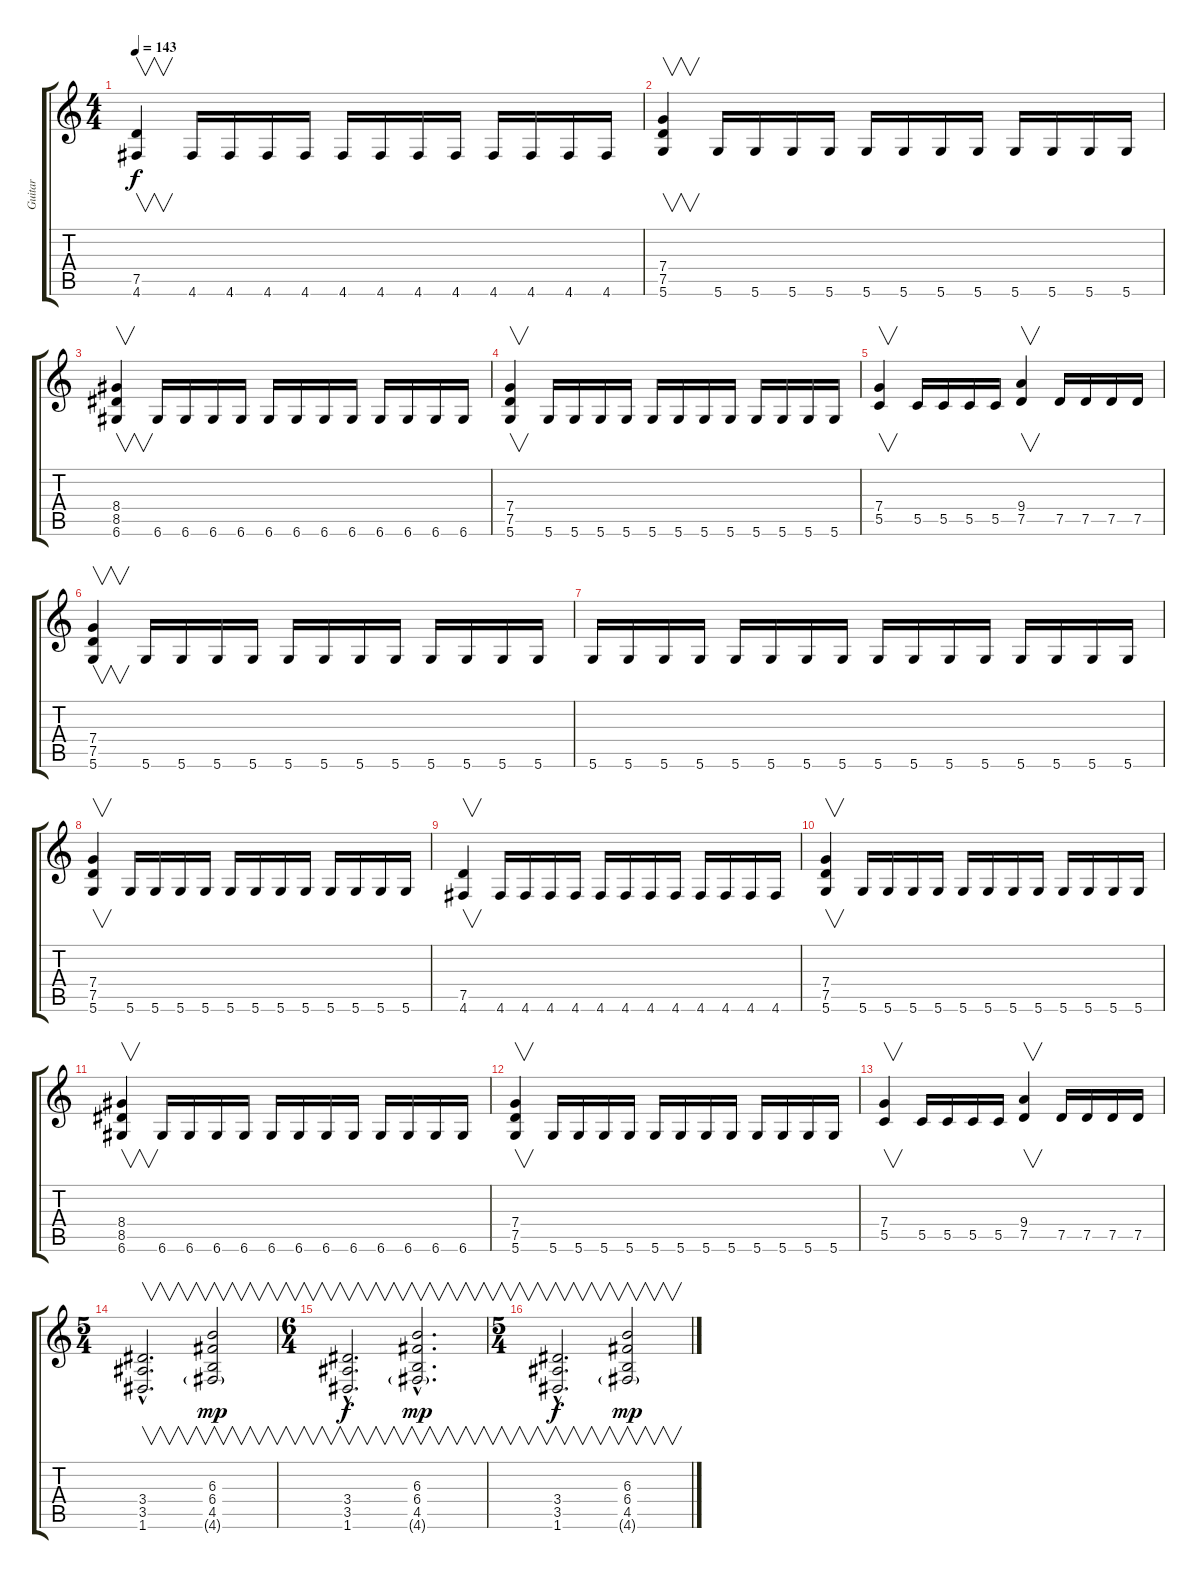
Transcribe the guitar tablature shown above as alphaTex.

\track ("Guitar" "Guitar") {instrument distortionguitar}
\staff {score tabs}
\tuning (D4 A3 F3 C3 G2 D2) {hide}
\ts (4 4)
\tempo 143
\clef g2
\ks c
(7.5 4.6).4{v dy f} 4.6.16 4.6.16 4.6.16 4.6.16 4.6.16 4.6.16 4.6.16 4.6.16 4.6.16 4.6.16 4.6.16 4.6.16 |
(7.4 7.5 5.6).4{v} 5.6.16 5.6.16 5.6.16 5.6.16 5.6.16 5.6.16 5.6.16 5.6.16 5.6.16 5.6.16 5.6.16 5.6.16 |
(8.4 8.5 6.6).4{v} 6.6.16 6.6.16 6.6.16 6.6.16 6.6.16 6.6.16 6.6.16 6.6.16 6.6.16 6.6.16 6.6.16 6.6.16 |
(7.4 7.5 5.6).4{v} 5.6.16 5.6.16 5.6.16 5.6.16 5.6.16 5.6.16 5.6.16 5.6.16 5.6.16 5.6.16 5.6.16 5.6.16 |
(7.4 5.5).4{v} 5.5.16 5.5.16 5.5.16 5.5.16 (9.4 7.5).4{v} 7.5.16 7.5.16 7.5.16 7.5.16 |
(7.4 7.5 5.6).4{v} 5.6.16 5.6.16 5.6.16 5.6.16 5.6.16 5.6.16 5.6.16 5.6.16 5.6.16 5.6.16 5.6.16 5.6.16 |
5.6.16 5.6.16 5.6.16 5.6.16 5.6.16 5.6.16 5.6.16 5.6.16 5.6.16 5.6.16 5.6.16 5.6.16 5.6.16 5.6.16 5.6.16 5.6.16 |
(7.4 7.5 5.6).4{v} 5.6.16 5.6.16 5.6.16 5.6.16 5.6.16 5.6.16 5.6.16 5.6.16 5.6.16 5.6.16 5.6.16 5.6.16 |
(7.5 4.6).4{v} 4.6.16 4.6.16 4.6.16 4.6.16 4.6.16 4.6.16 4.6.16 4.6.16 4.6.16 4.6.16 4.6.16 4.6.16 |
(7.4 7.5 5.6).4{v} 5.6.16 5.6.16 5.6.16 5.6.16 5.6.16 5.6.16 5.6.16 5.6.16 5.6.16 5.6.16 5.6.16 5.6.16 |
(8.4 8.5 6.6).4{v} 6.6.16 6.6.16 6.6.16 6.6.16 6.6.16 6.6.16 6.6.16 6.6.16 6.6.16 6.6.16 6.6.16 6.6.16 |
(7.4 7.5 5.6).4{v} 5.6.16 5.6.16 5.6.16 5.6.16 5.6.16 5.6.16 5.6.16 5.6.16 5.6.16 5.6.16 5.6.16 5.6.16 |
(7.4 5.5).4{v} 5.5.16 5.5.16 5.5.16 5.5.16 (9.4 7.5).4{v} 7.5.16 7.5.16 7.5.16 7.5.16 |
\ts (5 4)
(3.4{hac} 3.5{hac} 1.6{hac}).2{v d} (6.3 6.4 4.5 4.6{g}).2{v dy mp} |
\ts (6 4)
(3.4{hac} 3.5{hac} 1.6{hac}).2{v d dy f} (6.3{hac} 6.4{hac} 4.5{hac} 4.6{g hac}).2{v d dy mp} |
\ts (5 4)
(3.4{hac} 3.5{hac} 1.6{hac}).2{v d dy f} (6.3 6.4 4.5 4.6{g}).2{v dy mp}
